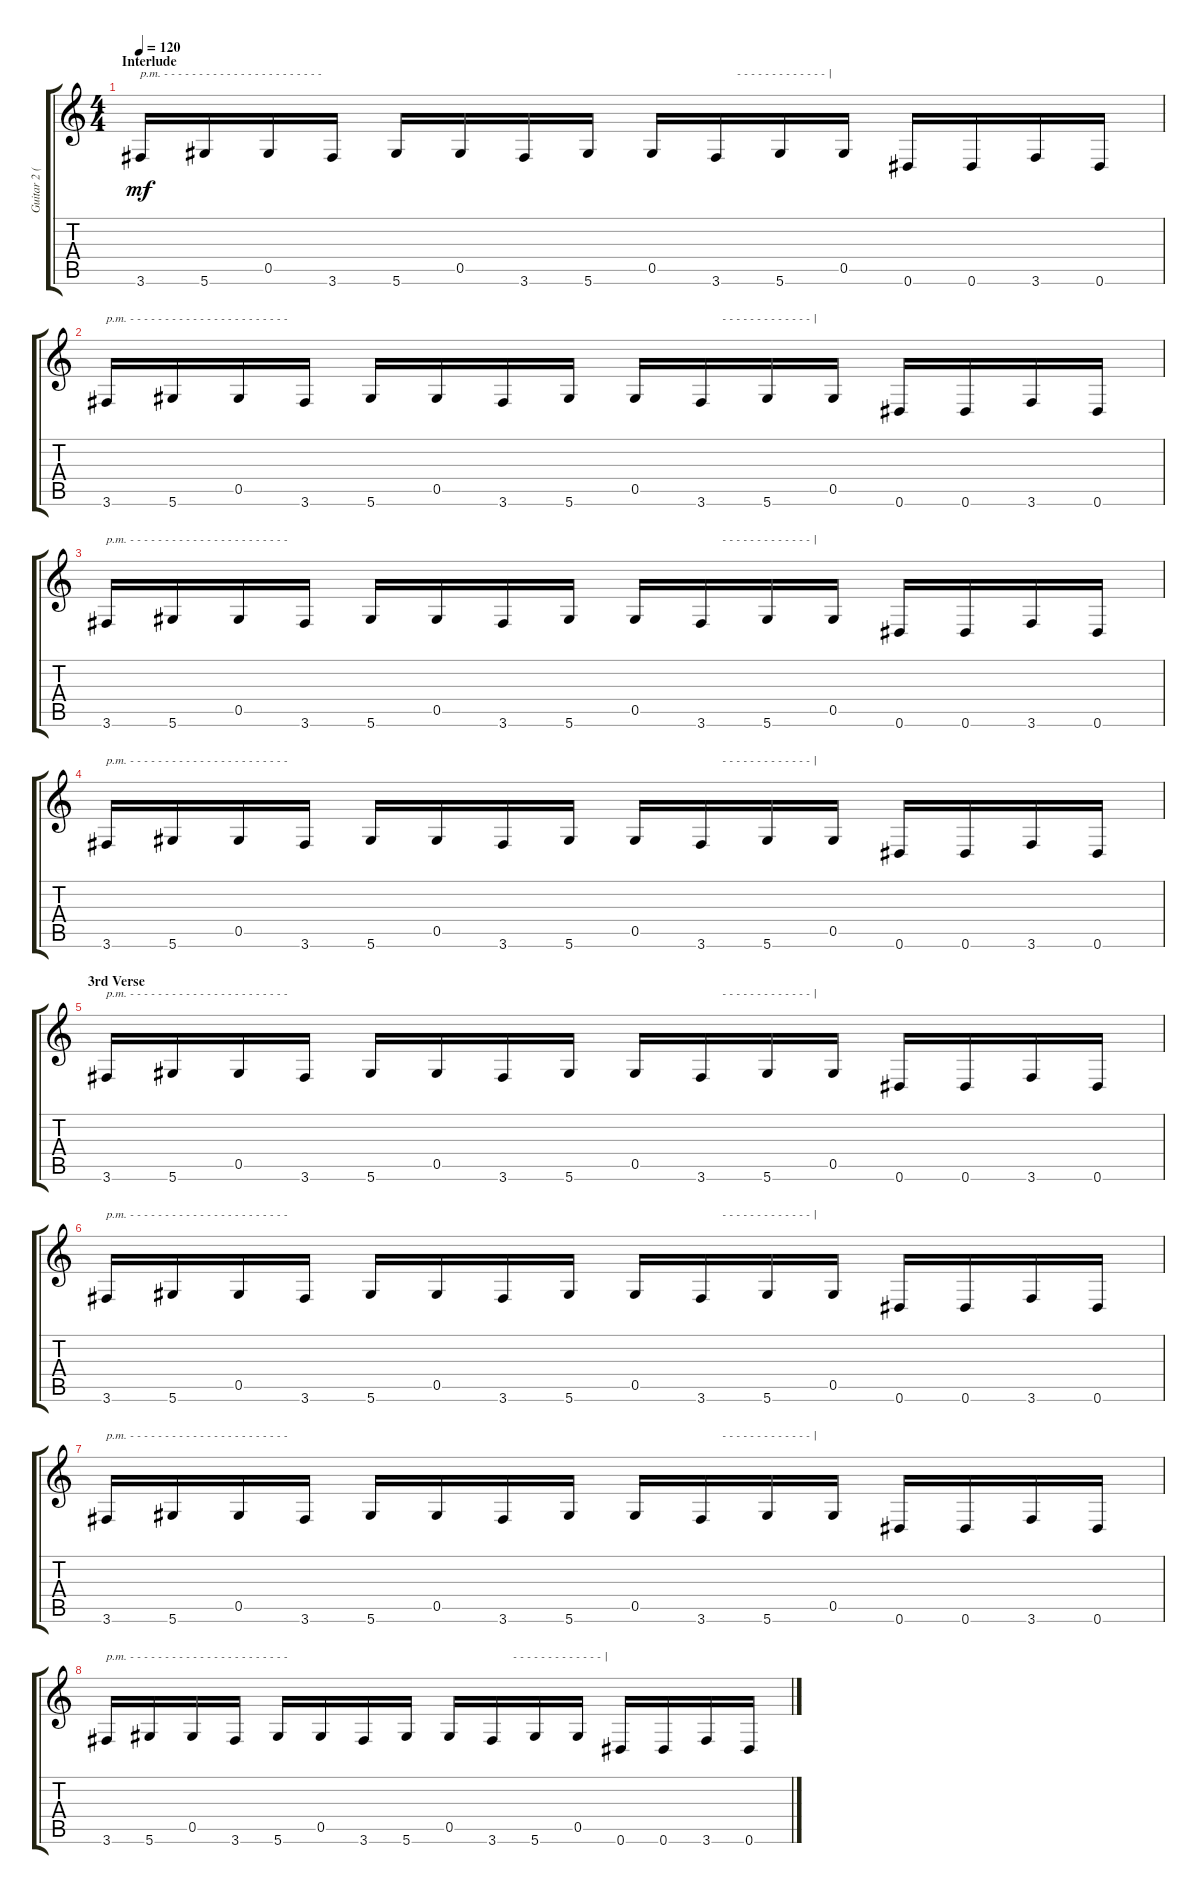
\track ("Guitar 2 (Slash)" "Guitar 2 (") {instrument overdrivenguitar}
\staff {score tabs}
\tuning (Eb4 Bb3 Gb3 Db3 Ab2 Eb2) {hide}
\ts (4 4)
\section ("" "Interlude")
\tempo 120
\clef g2
\ks c
3.6.16{txt "p.m. - - - - - - - - - - - - - - - - - - - - - - -" dy mf} 5.6.16 0.5.16 3.6.16 5.6.16 0.5.16 3.6.16 5.6.16 0.5.16 3.6.16{txt "       - - - - - - - - - - - - - |"} 5.6.16 0.5.16 0.6.16 0.6.16 3.6.16 0.6.16 |
3.6.16{txt "p.m. - - - - - - - - - - - - - - - - - - - - - - -"} 5.6.16 0.5.16 3.6.16 5.6.16 0.5.16 3.6.16 5.6.16 0.5.16 3.6.16{txt "       - - - - - - - - - - - - - |"} 5.6.16 0.5.16 0.6.16 0.6.16 3.6.16 0.6.16 |
3.6.16{txt "p.m. - - - - - - - - - - - - - - - - - - - - - - -"} 5.6.16 0.5.16 3.6.16 5.6.16 0.5.16 3.6.16 5.6.16 0.5.16 3.6.16{txt "       - - - - - - - - - - - - - |"} 5.6.16 0.5.16 0.6.16 0.6.16 3.6.16 0.6.16 |
3.6.16{txt "p.m. - - - - - - - - - - - - - - - - - - - - - - -"} 5.6.16 0.5.16 3.6.16 5.6.16 0.5.16 3.6.16 5.6.16 0.5.16 3.6.16{txt "       - - - - - - - - - - - - - |"} 5.6.16 0.5.16 0.6.16 0.6.16 3.6.16 0.6.16 |
\section ("" "3rd Verse")
3.6.16{txt "p.m. - - - - - - - - - - - - - - - - - - - - - - -"} 5.6.16 0.5.16 3.6.16 5.6.16 0.5.16 3.6.16 5.6.16 0.5.16 3.6.16{txt "       - - - - - - - - - - - - - |"} 5.6.16 0.5.16 0.6.16 0.6.16 3.6.16 0.6.16 |
3.6.16{txt "p.m. - - - - - - - - - - - - - - - - - - - - - - -"} 5.6.16 0.5.16 3.6.16 5.6.16 0.5.16 3.6.16 5.6.16 0.5.16 3.6.16{txt "       - - - - - - - - - - - - - |"} 5.6.16 0.5.16 0.6.16 0.6.16 3.6.16 0.6.16 |
3.6.16{txt "p.m. - - - - - - - - - - - - - - - - - - - - - - -"} 5.6.16 0.5.16 3.6.16 5.6.16 0.5.16 3.6.16 5.6.16 0.5.16 3.6.16{txt "       - - - - - - - - - - - - - |"} 5.6.16 0.5.16 0.6.16 0.6.16 3.6.16 0.6.16 |
3.6.16{txt "p.m. - - - - - - - - - - - - - - - - - - - - - - -"} 5.6.16 0.5.16 3.6.16 5.6.16 0.5.16 3.6.16 5.6.16 0.5.16 3.6.16{txt "       - - - - - - - - - - - - - |"} 5.6.16 0.5.16 0.6.16 0.6.16 3.6.16 0.6.16
